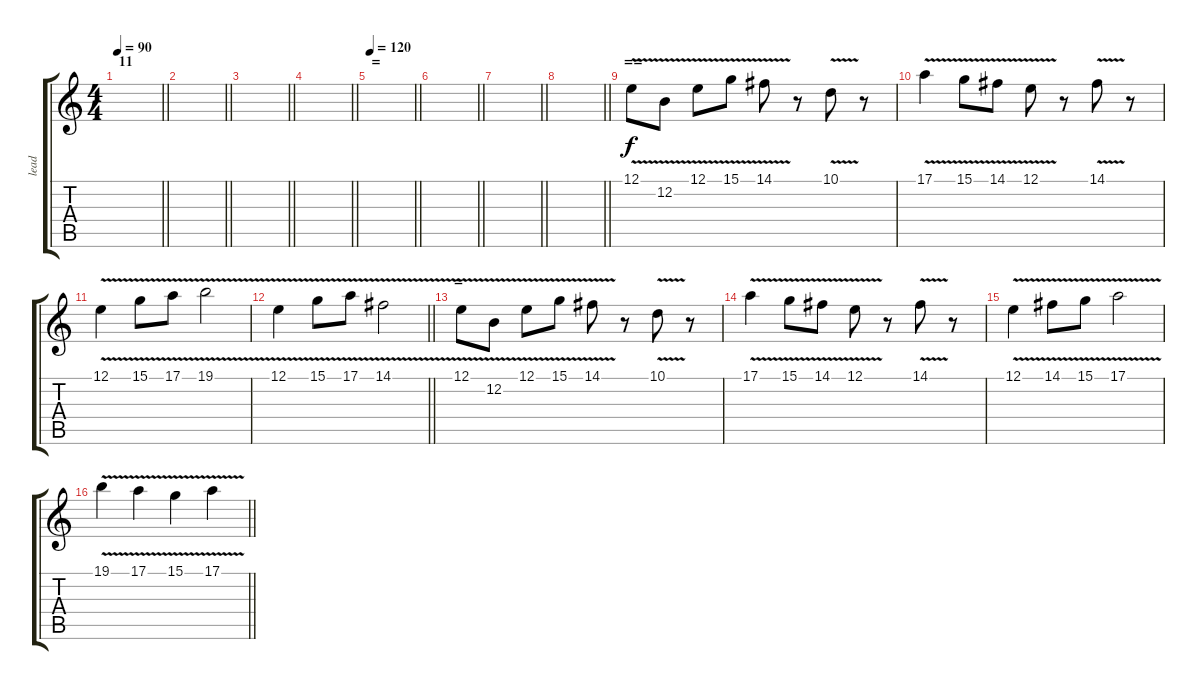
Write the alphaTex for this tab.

\track ("lead" "lead") {instrument lead1square}
\staff {score tabs}
\tuning (E4 B3 G3 D3 A2 E2) {hide}
\ts (4 4)
\section ("" "11")
\tempo 90
\clef g2
\barLineRight lightlight
\ks c
|
\barLineRight lightlight
|
\barLineRight lightlight
|
\barLineRight lightlight
|
\section ("" "=")
\tempo 120
\barLineRight lightlight
|
\barLineRight lightlight
|
\barLineRight lightlight
|
\barLineRight lightlight
|
\section ("" "==")
12.1{v}.8 12.2{v}.8 12.1{v}.8 15.1{v}.8 14.1{v}.8 r.8 10.1{v}.8 r.8 |
17.1{v}.4 15.1{v}.8 14.1{v}.8 12.1{v}.8 r.8 14.1{v}.8 r.8 |
12.1{v}.4 15.1{v}.8 17.1{v}.8 19.1{v}.2 |
\barLineRight lightlight
12.1{v}.4 15.1{v}.8 17.1{v}.8 14.1{v}.2 |
\section ("" "=")
12.1{v}.8 12.2{v}.8 12.1{v}.8 15.1{v}.8 14.1{v}.8 r.8 10.1{v}.8 r.8 |
17.1{v}.4 15.1{v}.8 14.1{v}.8 12.1{v}.8 r.8 14.1{v}.8 r.8 |
12.1{v}.4 14.1{v}.8 15.1{v}.8 17.1{v}.2 |
\barLineRight lightlight
19.1{v}.4 17.1{v}.4 15.1{v}.4 17.1{v}.4
